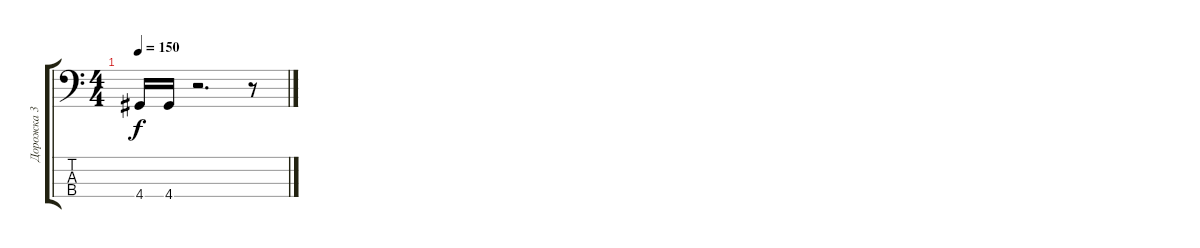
\track ("Дорожка 3" "Дорожка 3") {instrument synthbass1}
\staff {score tabs}
\tuning (G2 D2 A1 E1) {hide}
\ts (4 4)
\tempo 150
\clef f4
\ks c
4.4.16{dy f} 4.4.16 r.2{d} r.8
